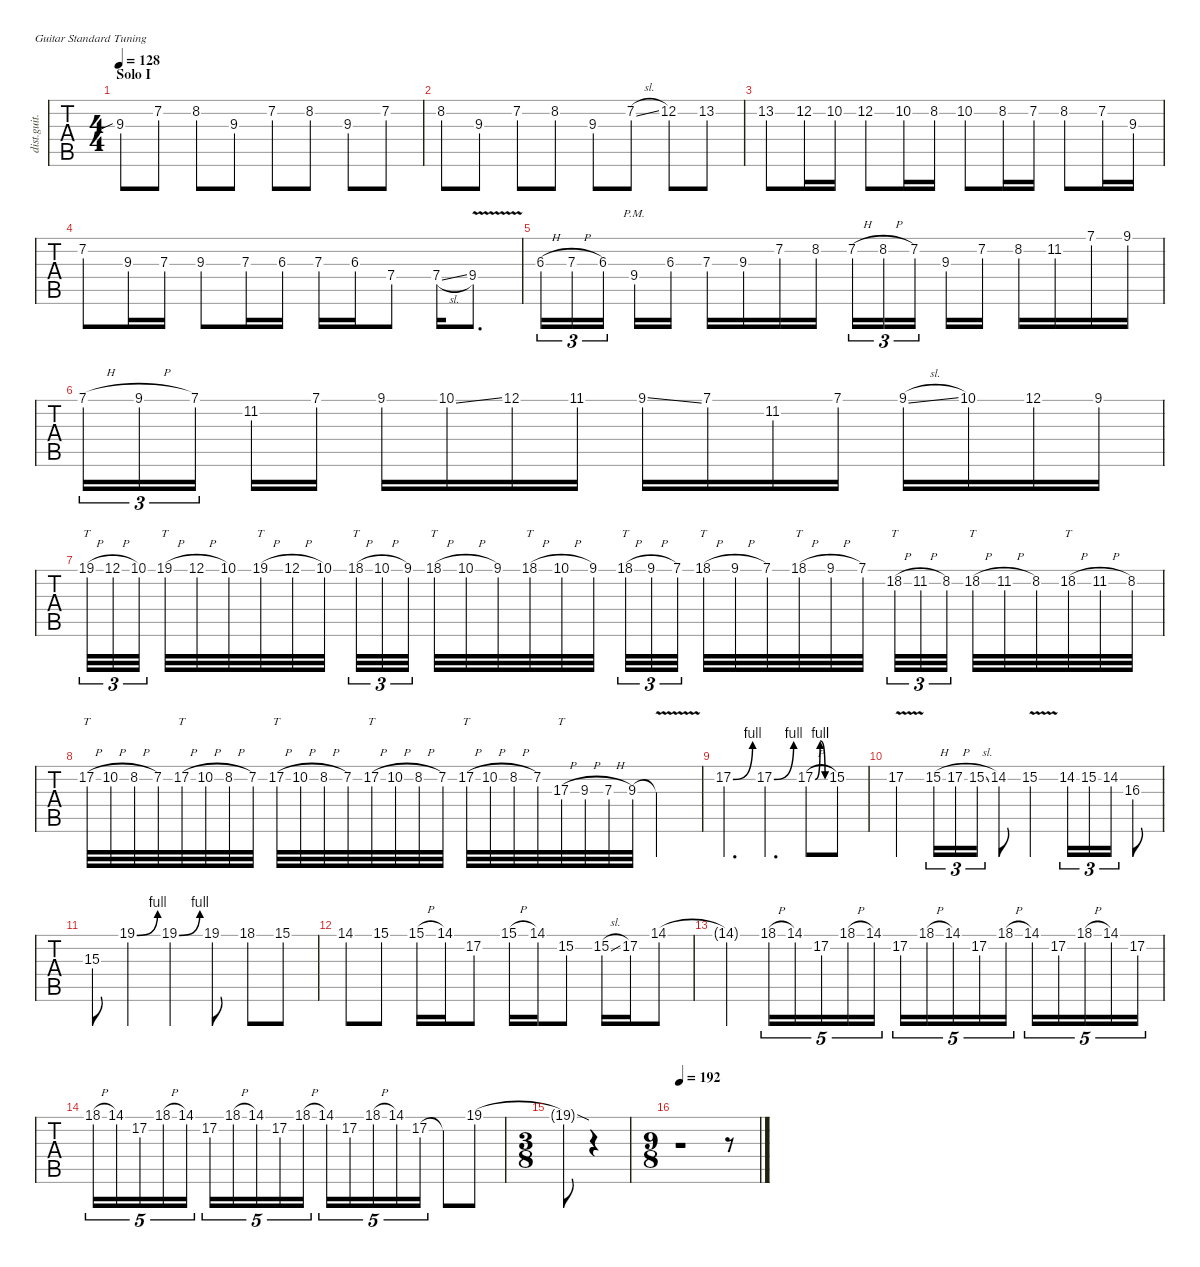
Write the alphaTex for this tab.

\defaultSystemsLayout 4
\hideDynamics
\bracketExtendMode nobrackets
\otherSystemsTrackNameOrientation horizontal
\track ("Lead Guitar" "dist.guit.") {defaultSystemsLayout 4 multiBarRest instrument distortionguitar}
\staff {tabs}
\tuning (E4 B3 G3 D3 A2 E2)
\ts (4 4)
\beaming (8 2 2 2 2)
\section ("" "Solo I")
\tempo 128
\clef g2
\ks c
9.3{sib}.8{dy mf} 7.2{acc #}.8 8.2.8 9.3.8 7.2{acc #}.8 8.2.8 9.3.8 7.2{acc #}.8 |
8.2.8 9.3.8 7.2{acc #}.8 8.2.8 9.3.8 7.2{sl acc #}.8 12.2.8 13.2.8 |
13.2.8 12.2.16 10.2.16 12.2.8 10.2.16 8.2.16 10.2.8 8.2.16 7.2{acc #}.16 8.2.8 7.2{acc #}.16 9.3.16 |
7.2{acc #}.8 9.3.16 7.3.16 9.3.8 7.3.16 6.3{acc #}.16 7.3.16 6.3{acc #}.16 7.4.8 7.4{sl}.16 9.4{v}.8{d} |
6.3{h acc #}.16{tu (3 2)} 7.3{h}.16{tu (3 2)} 6.3{acc #}.16{tu (3 2)} 9.4{pm}.16 6.3{acc #}.16 7.3.16 9.3.16 7.2{acc #}.16 8.2.16 7.2{h acc #}.16{tu (3 2)} 8.2{h}.16{tu (3 2)} 7.2{acc #}.16{tu (3 2)} 9.3.16 7.2{acc #}.16 8.2.16 11.2{acc #}.16 7.1.16 9.1{acc #}.16 |
7.1{h}.16{tu (3 2)} 9.1{h acc #}.16{tu (3 2)} 7.1.16{tu (3 2)} 11.2{acc #}.16 7.1.16 9.1{acc #}.16 10.1{ss}.16 12.1.16 11.1{acc #}.16 9.1{ss acc #}.16 7.1.16 11.2{acc #}.16 7.1.16 9.1{sl acc #}.16 10.1.16 12.1.16 9.1{acc #}.16 |
19.1{h}.32{tt tu (3 2)} 12.1{h}.32{tu (3 2)} 10.1.32{tu (3 2)} 19.1{h}.32{tt} 12.1{h}.32 10.1.32 19.1{h}.32{tt} 12.1{h}.32 10.1.32 18.1{h acc #}.32{tt tu (3 2)} 10.1{h}.32{tu (3 2)} 9.1{acc #}.32{tu (3 2)} 18.1{h acc #}.32{tt} 10.1{h}.32 9.1{acc #}.32 18.1{h acc #}.32{tt} 10.1{h}.32 9.1{acc #}.32 18.1{h acc #}.32{tt tu (3 2)} 9.1{h acc #}.32{tu (3 2)} 7.1.32{tu (3 2)} 18.1{h acc #}.32{tt} 9.1{h acc #}.32 7.1.32 18.1{h acc #}.32{tt} 9.1{h acc #}.32 7.1.32 18.2{h}.32{tt tu (3 2)} 11.2{h acc #}.32{tu (3 2)} 8.2.32{tu (3 2)} 18.2{h}.32{tt} 11.2{h acc #}.32 8.2.32 18.2{h}.32{tt} 11.2{h acc #}.32 8.2.32 |
17.2{h}.32{tt} 10.2{h}.32 8.2{h}.32 7.2{acc #}.32 17.2{h}.32{tt} 10.2{h}.32 8.2{h}.32 7.2{acc #}.32 17.2{h}.32{tt} 10.2{h}.32 8.2{h}.32 7.2{acc #}.32 17.2{h}.32{tt} 10.2{h}.32 8.2{h}.32 7.2{acc #}.32 17.2{h}.32{tt} 10.2{h}.32 8.2{h}.32 7.2{acc #}.32 17.3{h}.32{tt} 9.3{h}.32 7.3{h}.32 9.3.32 9.3{v t}.4 |
17.2{be (bend 0 0 4.8 4)}.4{d} 17.2{be (bend 0 0 5.3999999999999995 4)}.4{d} 17.2{be (bendrelease 0 0 10.2 4 45.6 4 56.4 0) h}.8 15.2.8 |
17.2{v}.4 15.2{h}.16{tu (3 2)} 17.2{h}.16{tu (3 2)} 15.2{sl}.16{tu (3 2)} 14.2{acc #}.8 15.2{v}.4 14.2{acc #}.16{tu (3 2)} 15.2.16{tu (3 2)} 14.2{acc #}.16{tu (3 2)} 16.3.8 |
15.3{acc #}.8 19.1{be (bend 0 0 15 4)}.4 19.1{be (bend 0 0 15 4)}.4 19.1.8 18.1{acc #}.8 15.1.8 |
14.1{acc #}.8 15.1.8 15.1{h}.16 14.1{acc #}.16 17.2.8 15.1{h}.16 14.1{acc #}.16 15.2.8 15.2{sl}.16 17.2.16 14.1{acc #}.8 |
14.1{t acc #}.4 18.1{h acc #}.16{tu (5 4)} 14.1{acc #}.16{tu (5 4)} 17.2.16{tu (5 4)} 18.1{h acc #}.16{tu (5 4)} 14.1{acc #}.16{tu (5 4)} 17.2.16{tu (5 4)} 18.1{h acc #}.16{tu (5 4)} 14.1{acc #}.16{tu (5 4)} 17.2.16{tu (5 4)} 18.1{h acc #}.16{tu (5 4)} 14.1{acc #}.16{tu (5 4)} 17.2.16{tu (5 4)} 18.1{h acc #}.16{tu (5 4)} 14.1{acc #}.16{tu (5 4)} 17.2.16{tu (5 4)} |
18.1{h acc #}.16{tu (5 4)} 14.1{acc #}.16{tu (5 4)} 17.2.16{tu (5 4)} 18.1{h acc #}.16{tu (5 4)} 14.1{acc #}.16{tu (5 4)} 17.2.16{tu (5 4) beam merge} 18.1{h acc #}.16{tu (5 4) beam merge} 14.1{acc #}.16{tu (5 4) beam merge} 17.2.16{tu (5 4)} 18.1{h acc #}.16{tu (5 4)} 14.1{acc #}.16{tu (5 4)} 17.2.16{tu (5 4)} 18.1{h acc #}.16{tu (5 4)} 14.1{acc #}.16{tu (5 4)} 17.2.16{tu (5 4)} 17.2{t}.8 19.1.8 |
\ts (3 8)
\beaming (8 3)
19.1{sod t}.8{instrument distortionguitar} r.4 |
\ts (9 8)
\beaming (8 3 3 3)
\tempo 192
r.1 r.8
